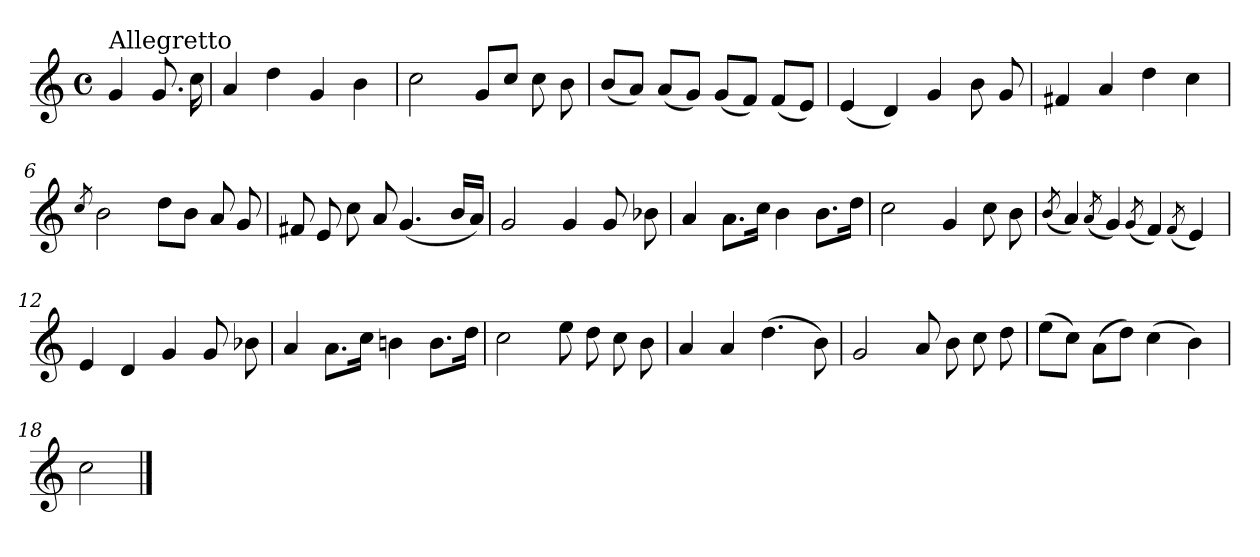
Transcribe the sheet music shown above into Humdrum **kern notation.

**kern
*part1
*staff1
*clefG2
*k[]
*C:
*M4/4
*met(c)
=
!LO:TX:a:t=Allegretto
4g/
8.g/
16cc\
=1
4a/
4dd\
4g/
4b\
=2
2cc\
8g/L
8cc/J
8cc\
8b\
=3
(<8b/L
8a/J)
(<8a/L
8g/J)
(<8g/L
8f/J)
(<8f/L
8e/J)
=4
(<4e/
4d/)
4g/
8b\
8g/
!!LO:LB:g=z
=5
4f#X/
4a/
4dd\
4cc\
=6
8qcc/
2b\
8dd\L
8b\J
8a/
8g/
=7
8f#X/
8e/
8cc\
8a/
(<4.g/
16b/LL
16a/JJ)
=8
2g/
4g/
8g/
8b-X\
=9
4a/
8.a\L
16cc\Jk
4b\
8.b\L
16dd\Jk
!!LO:LB:g=z
=10
2cc\
4g/
8cc\
8b\
=11
(<8qb/
4a/)
(<8qa/
4g/)
(<8qg/
4f/)
(<8qf/
4e/)
=12
4e/
4d/
4g/
8g/
8b-X\
=13
4a/
8.a\L
16cc\Jk
4bn\
8.b\L
16dd\Jk
=14
2cc\
8ee\
8dd\
8cc\
8b\
!!LO:LB:g=z
=15
4a/
4a/
(>4.dd\
8b\)
=16
2g/
8a/
8b\
8cc\
8dd\
=17
(>8ee\L
8cc\J)
(>8a\L
8dd\J)
(>4cc\
4b\)
=18
2cc\
==
*-
